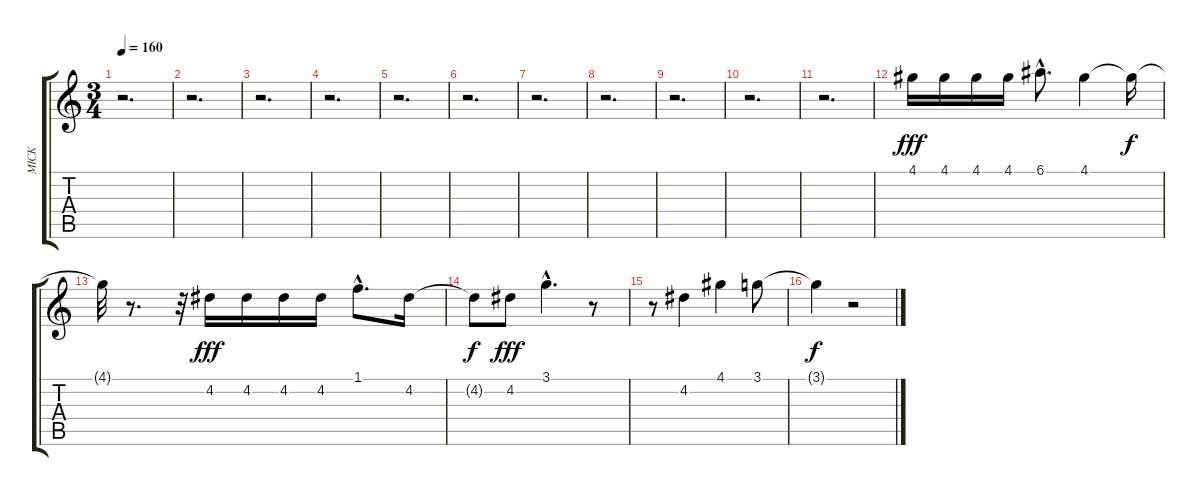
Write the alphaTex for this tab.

\track ("MICK" "MICK") {instrument distortionguitar}
\staff {score tabs}
\tuning (E4 B3 G3 D3 A2 E2) {hide}
\ts (3 4)
\tempo 160
\clef g2
\ks c
r.2{d dy fff} |
r.2{d} |
r.2{d} |
r.2{d} |
r.2{d} |
r.2{d} |
r.2{d} |
r.2{d} |
r.2{d} |
r.2{d} |
r.2{d} |
4.1.16 4.1.16 4.1.16 4.1.16 6.1{hac}.8{d} 4.1.4 4.1{t}.16{dy f} |
4.1{t}.32 r.8{d} r.32 4.2.16{dy fff} 4.2.16 4.2.16 4.2.16 1.1{hac}.8{d} 4.2.16 |
4.2{t}.8{dy f} 4.2.8{dy fff} 3.1{hac}.4{d} r.8 |
r.8 4.2.4 4.1.4 3.1.8 |
3.1{t}.4{dy f} r.2
